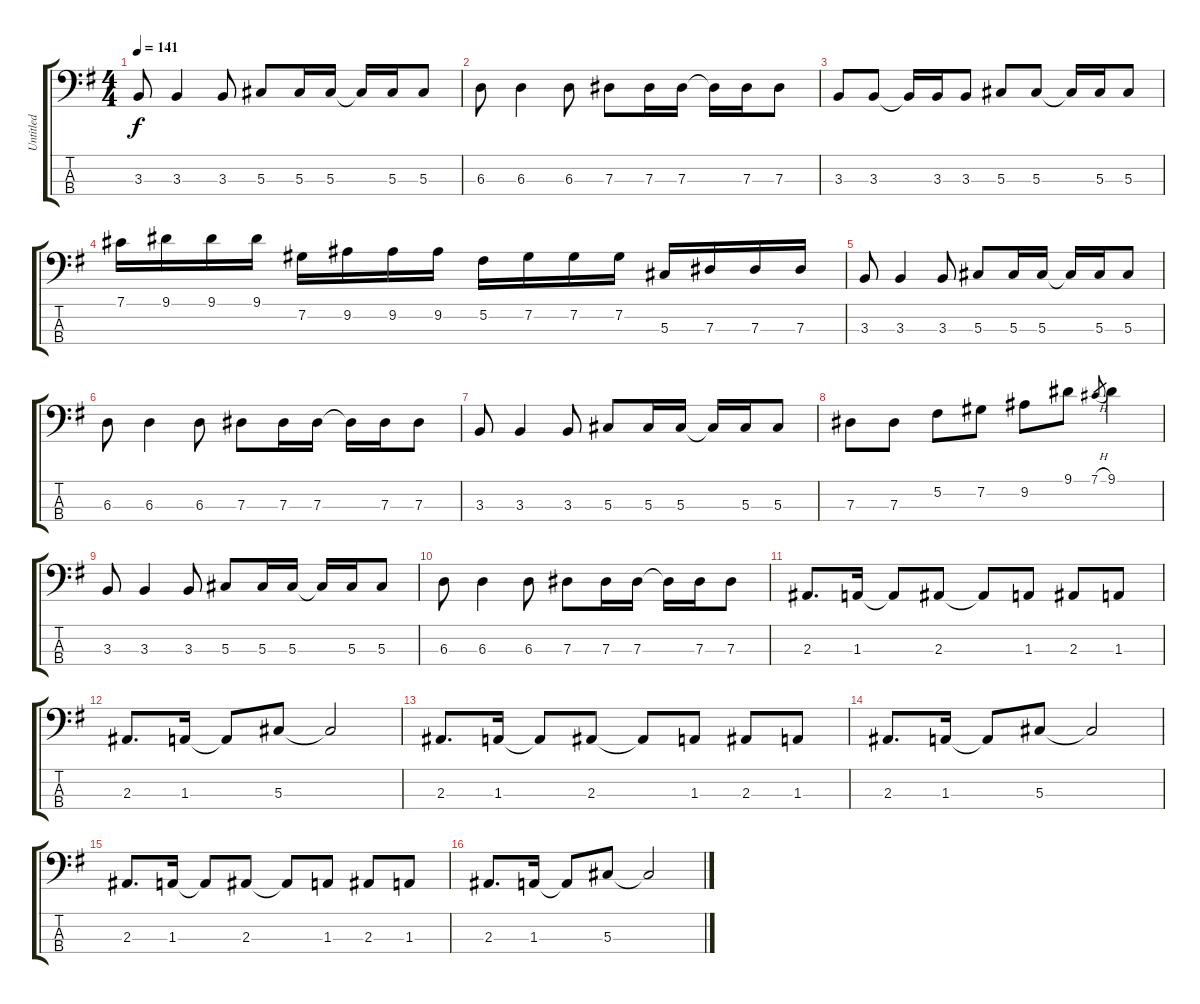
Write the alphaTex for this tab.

\track ("Untitled" "Untitled") {instrument electricbasspick}
\staff {score tabs}
\tuning (Gb2 Db2 Ab1 Eb1) {hide}
\ts (4 4)
\tempo 141
\clef f4
\ks g
3.3.8{dy f} 3.3.4 3.3.8 5.3.8 5.3.16 5.3.16 5.3{t}.16 5.3.16 5.3.8 |
6.3.8 6.3.4 6.3.8 7.3.8 7.3.16 7.3.16 7.3{t}.16 7.3.16 7.3.8 |
3.3.8 3.3.8 3.3{t}.16 3.3.16 3.3.8 5.3.8 5.3.8 5.3{t}.16 5.3.16 5.3.8 |
7.1.16 9.1.16 9.1.16 9.1.16 7.2.16 9.2.16 9.2.16 9.2.16 5.2.16 7.2.16 7.2.16 7.2.16 5.3.16 7.3.16 7.3.16 7.3.16 |
3.3.8 3.3.4 3.3.8 5.3.8 5.3.16 5.3.16 5.3{t}.16 5.3.16 5.3.8 |
6.3.8 6.3.4 6.3.8 7.3.8 7.3.16 7.3.16 7.3{t}.16 7.3.16 7.3.8 |
3.3.8 3.3.4 3.3.8 5.3.8 5.3.16 5.3.16 5.3{t}.16 5.3.16 5.3.8 |
7.3.8 7.3.8 5.2.8 7.2.8 9.2.8 9.1.8 7.1{h}.8{gr} 9.1.4 |
3.3.8 3.3.4 3.3.8 5.3.8 5.3.16 5.3.16 5.3{t}.16 5.3.16 5.3.8 |
6.3.8 6.3.4 6.3.8 7.3.8 7.3.16 7.3.16 7.3{t}.16 7.3.16 7.3.8 |
2.3.8{d} 1.3.16 1.3{t}.8 2.3.8 2.3{t}.8 1.3.8 2.3.8 1.3.8 |
2.3.8{d} 1.3.16 1.3{t}.8 5.3.8 5.3{t}.2 |
2.3.8{d} 1.3.16 1.3{t}.8 2.3.8 2.3{t}.8 1.3.8 2.3.8 1.3.8 |
2.3.8{d} 1.3.16 1.3{t}.8 5.3.8 5.3{t}.2 |
2.3.8{d} 1.3.16 1.3{t}.8 2.3.8 2.3{t}.8 1.3.8 2.3.8 1.3.8 |
2.3.8{d} 1.3.16 1.3{t}.8 5.3.8 5.3{t}.2
